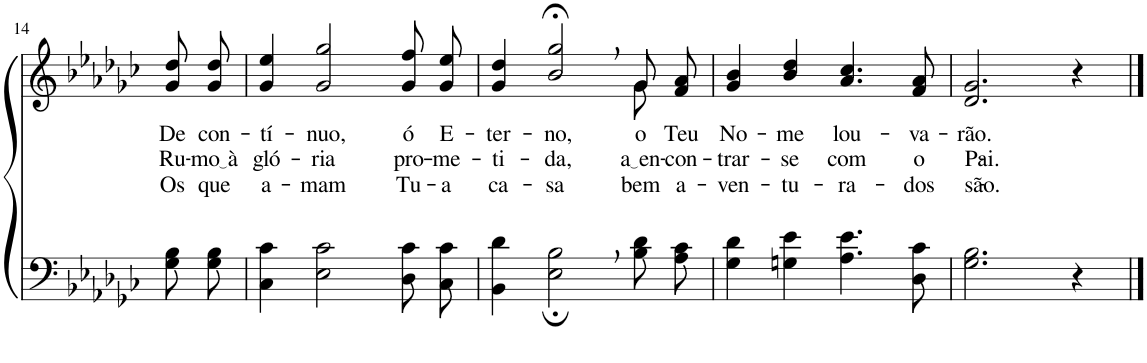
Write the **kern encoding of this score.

**kern	**kern	**text	**text	**text
*part2	*part1	*part1	*part1	*part1
*staff2	*staff1	*staff1	*staff1	*staff1
*I"Parte III e IV	*I"Parte I e II	*	*	*
!!LO:PB:g=z
*clefF4	*clefG2	*	*	*
*Trd2c3	*Trd2c3	*	*	*
*k[b-e-a-d-g-c-]	*k[b-e-a-d-g-c-]	*	*	*
*M4/4	*M4/4	*	*	*
=14	=14	=14	=14	=14
!	!	!LO:LY:b	!LO:LY:b	!LO:LY:b
8G-\ 8B-\L	8g-\ 8dd-\L	De	Ru-	Os
!	!	!LO:LY:b	!LO:LY:b	!LO:LY:b
8G-\ 8B-\J	8g-\ 8dd-\J	con-	mo à	que
=15	=15	=15	=15	=15
!	!	!LO:LY:b	!LO:LY:b	!LO:LY:b
4C-\ 4c-\	4g-/ 4ee-/	-tí-	gló-	a-
!	!	!LO:LY:b	!LO:LY:b	!LO:LY:b
2E-\ 2c-\	2g-/ 2gg-/	-nuo,	-ria	-mam
!	!	!LO:LY:b	!LO:LY:b	!LO:LY:b
8D-\ 8c-\L	8g-\ 8ff\L	ó	pro-	Tu-
!	!	!LO:LY:b	!LO:LY:b	!LO:LY:b
8C-\ 8c-\J	8g-\ 8ee-\J	E-	-me-	-a
=16	=16	=16	=16	=16
!	!	!LO:LY:b	!LO:LY:b	!LO:LY:b
*	*^	*	*	*
4BB-\ 4d-\	4g-/ 4dd-/	2.ryy	-ter-	-ti-	ca-
!	!	!	!LO:LY:b	!LO:LY:b	!LO:LY:b
2E-\;, 2B-\;,	2b-/;<, 2gg-/;<,	.	-no,	-da,	-sa
!	!	!	!	!LO:LY:b	!
!	!	!	!LO:LY:b	!	!LO:LY:b
8B-\ 8d-\L	8g-/L	8g-\	o	.	bem-
!	!	!	!LO:LY:b	!LO:LY:b	!LO:LY:b
8A-\ 8c-\J	8f/ 8a-/J	8ryy	Teu	-con-	-a-
=17	=17	=17	=17	=17	=17
!	!	!	!LO:LY:b	!LO:LY:b	!LO:LY:b
*	*v	*v	*	*	*
4G-\ 4d-\	4g-/ 4b-/	No-	-trar-	-ven-
!	!	!LO:LY:b	!LO:LY:b	!LO:LY:b
4Gn\ 4e-\	4b-/ 4dd-/	-me	-se	-tu-
!	!	!LO:LY:b	!LO:LY:b	!LO:LY:b
4.A-\ 4.e-\	4.a-/ 4.cc-/	lou-	com	-ra-
!	!	!LO:LY:b	!LO:LY:b	!LO:LY:b
8D-\ 8c-\	8f/ 8a-/	-va-	o	-dos
=18	=18	=18	=18	=18
!	!	!LO:LY:b	!LO:LY:b	!LO:LY:b
2.G-\ 2.B-\	2.d-/ 2.g-/	-rão.	Pai.-	são.-
4r	4r	.	.	.
==	==	==	==	==
*-	*-	*-	*-	*-
